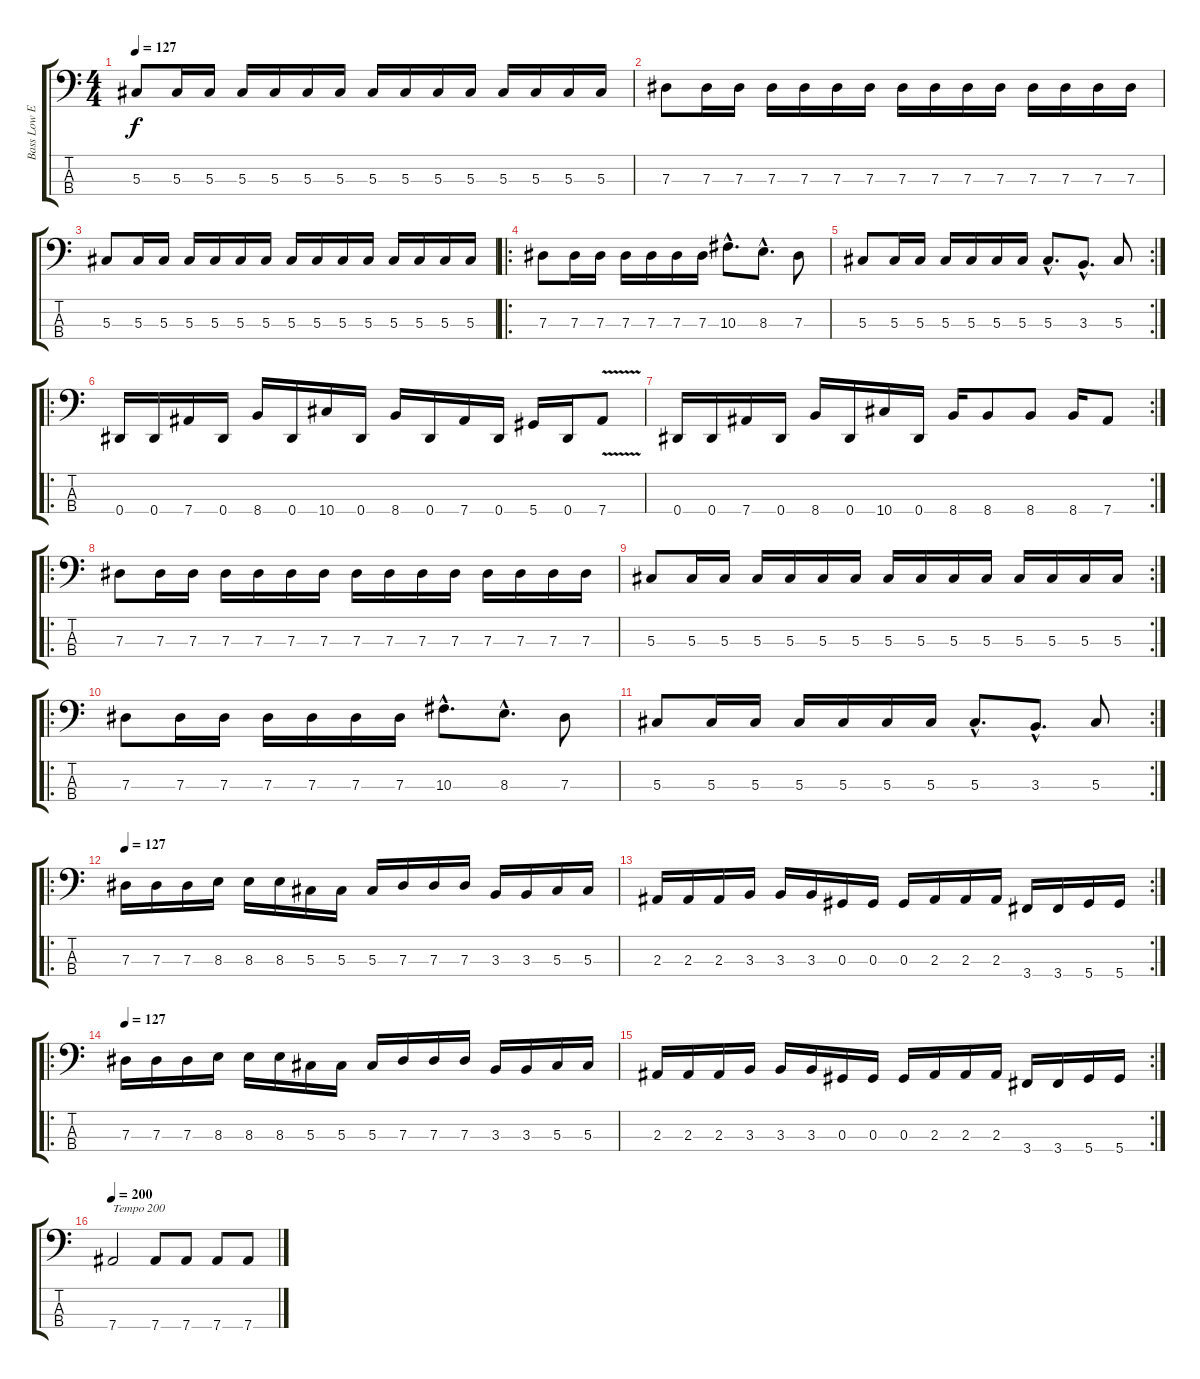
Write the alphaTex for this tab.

\track ("Bass Low End" "Bass Low E") {instrument electricbasspick}
\staff {score tabs}
\tuning (Gb2 Db2 Ab1 Eb1) {hide}
\ts (4 4)
\tempo 127
\clef f4
\ks c
5.3.8{dy f} 5.3.16 5.3.16 5.3.16 5.3.16 5.3.16 5.3.16 5.3.16 5.3.16 5.3.16 5.3.16 5.3.16 5.3.16 5.3.16 5.3.16 |
7.3.8 7.3.16 7.3.16 7.3.16 7.3.16 7.3.16 7.3.16 7.3.16 7.3.16 7.3.16 7.3.16 7.3.16 7.3.16 7.3.16 7.3.16 |
5.3.8 5.3.16 5.3.16 5.3.16 5.3.16 5.3.16 5.3.16 5.3.16 5.3.16 5.3.16 5.3.16 5.3.16 5.3.16 5.3.16 5.3.16 |
\ro
7.3.8 7.3.16 7.3.16 7.3.16 7.3.16 7.3.16 7.3.16 10.3{hac}.8{d} 8.3{hac}.8{d} 7.3.8 |
\rc 2
5.3.8 5.3.16 5.3.16 5.3.16 5.3.16 5.3.16 5.3.16 5.3{hac}.8{d} 3.3{hac}.8{d} 5.3.8 |
\ro
0.4.16 0.4.16 7.4.16 0.4.16 8.4.16 0.4.16 10.4.16 0.4.16 8.4.16 0.4.16 7.4.16 0.4.16 5.4.16 0.4.16 7.4{v}.8 |
\rc 2
0.4.16 0.4.16 7.4.16 0.4.16 8.4.16 0.4.16 10.4.16 0.4.16 8.4.16 8.4.8 8.4.8 8.4.16 7.4.8 |
\ro
7.3.8 7.3.16 7.3.16 7.3.16 7.3.16 7.3.16 7.3.16 7.3.16 7.3.16 7.3.16 7.3.16 7.3.16 7.3.16 7.3.16 7.3.16 |
\rc 2
5.3.8 5.3.16 5.3.16 5.3.16 5.3.16 5.3.16 5.3.16 5.3.16 5.3.16 5.3.16 5.3.16 5.3.16 5.3.16 5.3.16 5.3.16 |
\ro
7.3.8 7.3.16 7.3.16 7.3.16 7.3.16 7.3.16 7.3.16 10.3{hac}.8{d} 8.3{hac}.8{d} 7.3.8 |
\rc 2
5.3.8 5.3.16 5.3.16 5.3.16 5.3.16 5.3.16 5.3.16 5.3{hac}.8{d} 3.3{hac}.8{d} 5.3.8 |
\ro
\tempo 127
7.3.16 7.3.16 7.3.16 8.3.16 8.3.16 8.3.16 5.3.16 5.3.16 5.3.16 7.3.16 7.3.16 7.3.16 3.3.16 3.3.16 5.3.16 5.3.16 |
\rc 2
2.3.16 2.3.16 2.3.16 3.3.16 3.3.16 3.3.16 0.3.16 0.3.16 0.3.16 2.3.16 2.3.16 2.3.16 3.4.16 3.4.16 5.4.16 5.4.16 |
\ro
\tempo 127
7.3.16 7.3.16 7.3.16 8.3.16 8.3.16 8.3.16 5.3.16 5.3.16 5.3.16 7.3.16 7.3.16 7.3.16 3.3.16 3.3.16 5.3.16 5.3.16 |
\rc 2
2.3.16 2.3.16 2.3.16 3.3.16 3.3.16 3.3.16 0.3.16 0.3.16 0.3.16 2.3.16 2.3.16 2.3.16 3.4.16 3.4.16 5.4.16 5.4.16 |
\tempo 189
\tempo 200
7.4.2{txt "Tempo 200"} 7.4.8 7.4.8 7.4.8 7.4.8
